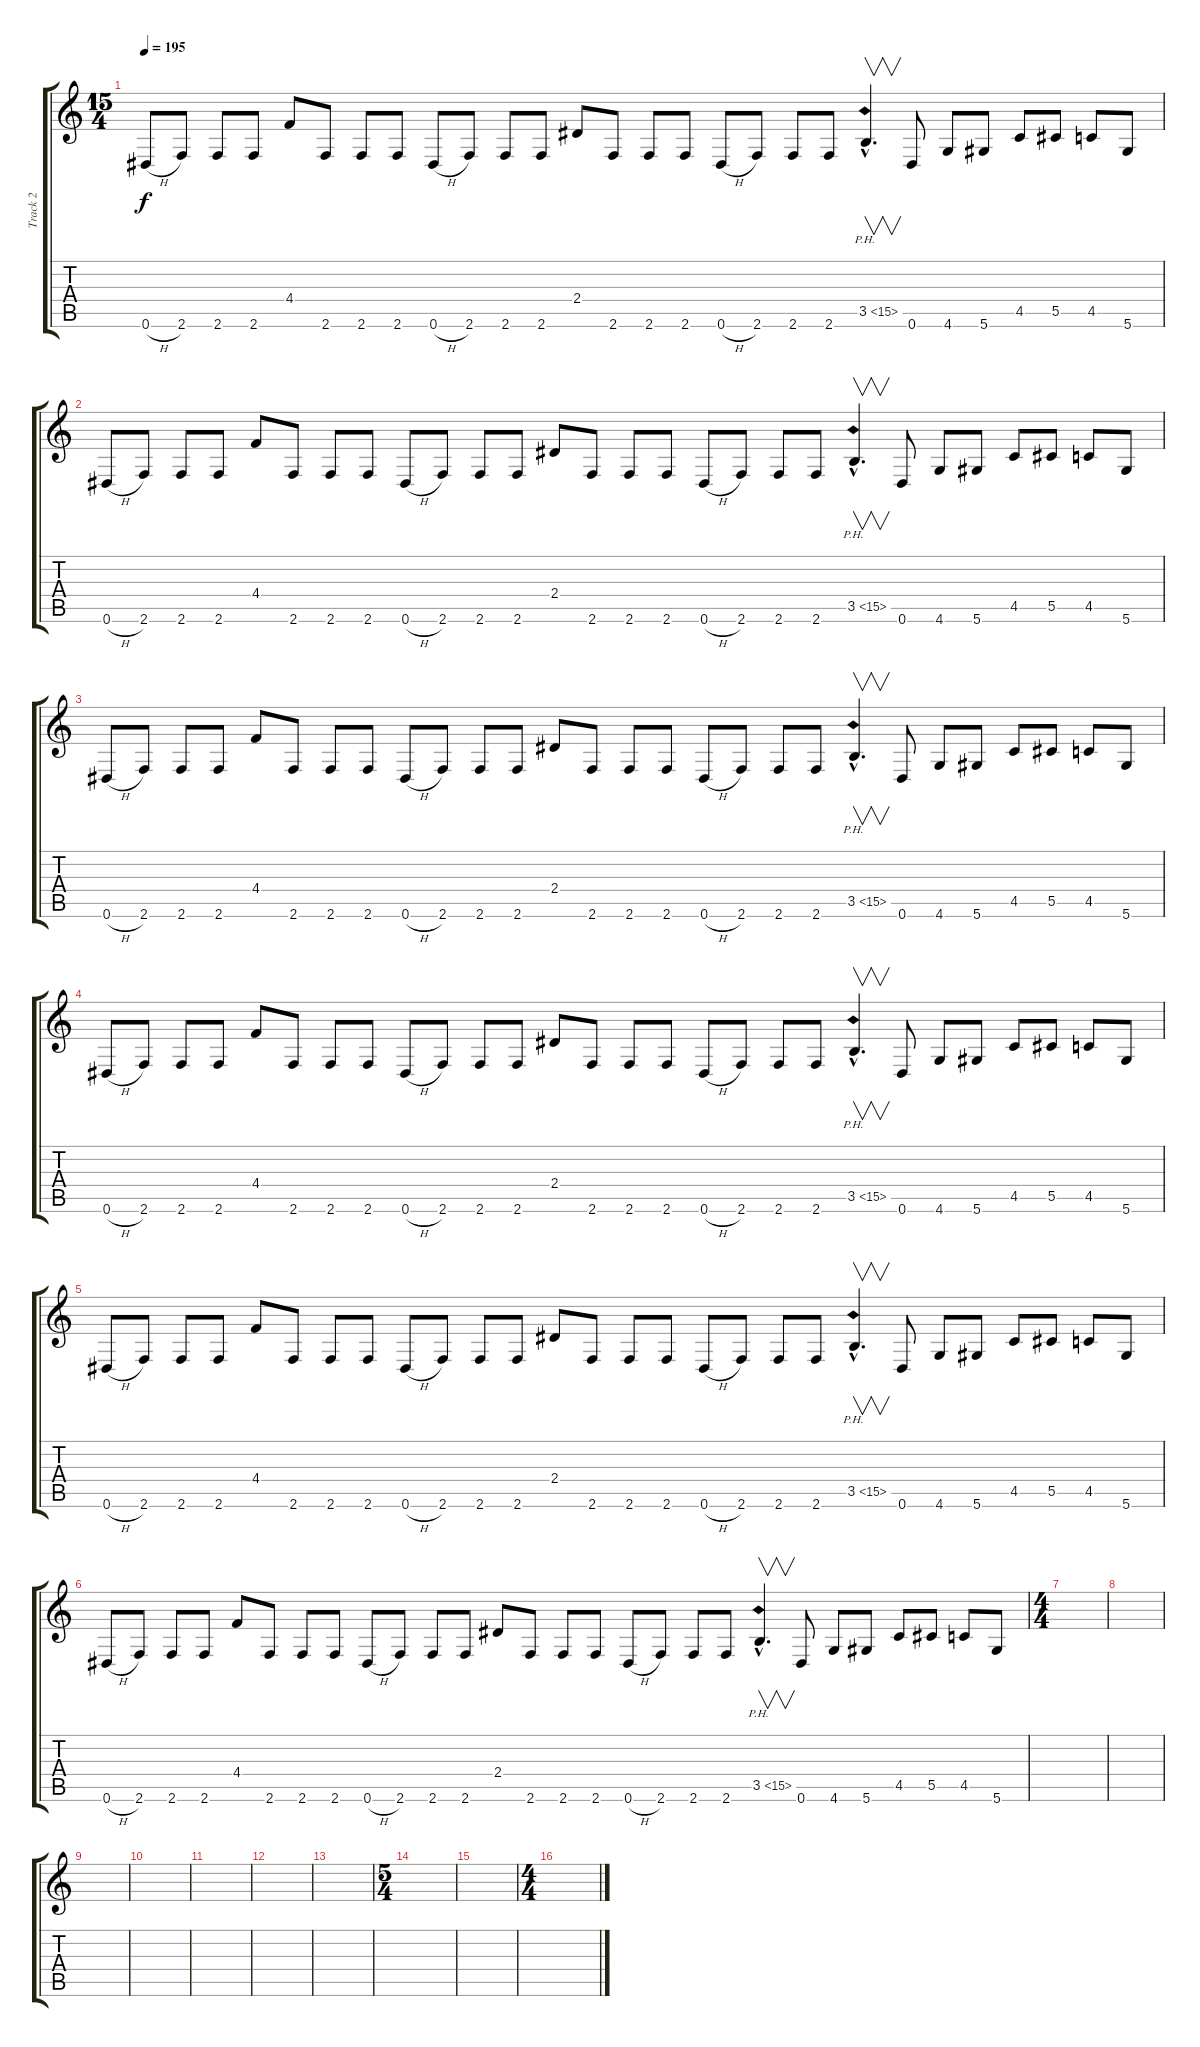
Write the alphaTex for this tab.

\track ("Track 2" "Track 2") {instrument distortionguitar}
\staff {score tabs}
\tuning (Eb4 Bb3 Gb3 Db3 Ab2 Eb2) {hide}
\ts (15 4)
\tempo 195
\clef g2
\ks c
0.6{h}.8{dy f} 2.6.8 2.6.8 2.6.8 4.4.8 2.6.8 2.6.8 2.6.8 0.6{h}.8 2.6.8 2.6.8 2.6.8 2.4.8 2.6.8 2.6.8 2.6.8 0.6{h}.8 2.6.8 2.6.8 2.6.8 3.5{ph 12 hac}.4{v d} 0.6.8 4.6.8 5.6.8 4.5.8 5.5.8 4.5.8 5.6.8 |
0.6{h}.8 2.6.8 2.6.8 2.6.8 4.4.8 2.6.8 2.6.8 2.6.8 0.6{h}.8 2.6.8 2.6.8 2.6.8 2.4.8 2.6.8 2.6.8 2.6.8 0.6{h}.8 2.6.8 2.6.8 2.6.8 3.5{ph 12 hac}.4{v d} 0.6.8 4.6.8 5.6.8 4.5.8 5.5.8 4.5.8 5.6.8 |
0.6{h}.8 2.6.8 2.6.8 2.6.8 4.4.8 2.6.8 2.6.8 2.6.8 0.6{h}.8 2.6.8 2.6.8 2.6.8 2.4.8 2.6.8 2.6.8 2.6.8 0.6{h}.8 2.6.8 2.6.8 2.6.8 3.5{ph 12 hac}.4{v d} 0.6.8 4.6.8 5.6.8 4.5.8 5.5.8 4.5.8 5.6.8 |
0.6{h}.8 2.6.8 2.6.8 2.6.8 4.4.8 2.6.8 2.6.8 2.6.8 0.6{h}.8 2.6.8 2.6.8 2.6.8 2.4.8 2.6.8 2.6.8 2.6.8 0.6{h}.8 2.6.8 2.6.8 2.6.8 3.5{ph 12 hac}.4{v d} 0.6.8 4.6.8 5.6.8 4.5.8 5.5.8 4.5.8 5.6.8 |
0.6{h}.8 2.6.8 2.6.8 2.6.8 4.4.8 2.6.8 2.6.8 2.6.8 0.6{h}.8 2.6.8 2.6.8 2.6.8 2.4.8 2.6.8 2.6.8 2.6.8 0.6{h}.8 2.6.8 2.6.8 2.6.8 3.5{ph 12 hac}.4{v d} 0.6.8 4.6.8 5.6.8 4.5.8 5.5.8 4.5.8 5.6.8 |
0.6{h}.8 2.6.8 2.6.8 2.6.8 4.4.8 2.6.8 2.6.8 2.6.8 0.6{h}.8 2.6.8 2.6.8 2.6.8 2.4.8 2.6.8 2.6.8 2.6.8 0.6{h}.8 2.6.8 2.6.8 2.6.8 3.5{ph 12 hac}.4{v d} 0.6.8 4.6.8 5.6.8 4.5.8 5.5.8 4.5.8 5.6.8 |
\ts (4 4)
|
|
|
|
|
|
|
\ts (5 4)
|
|
\ts (4 4)
